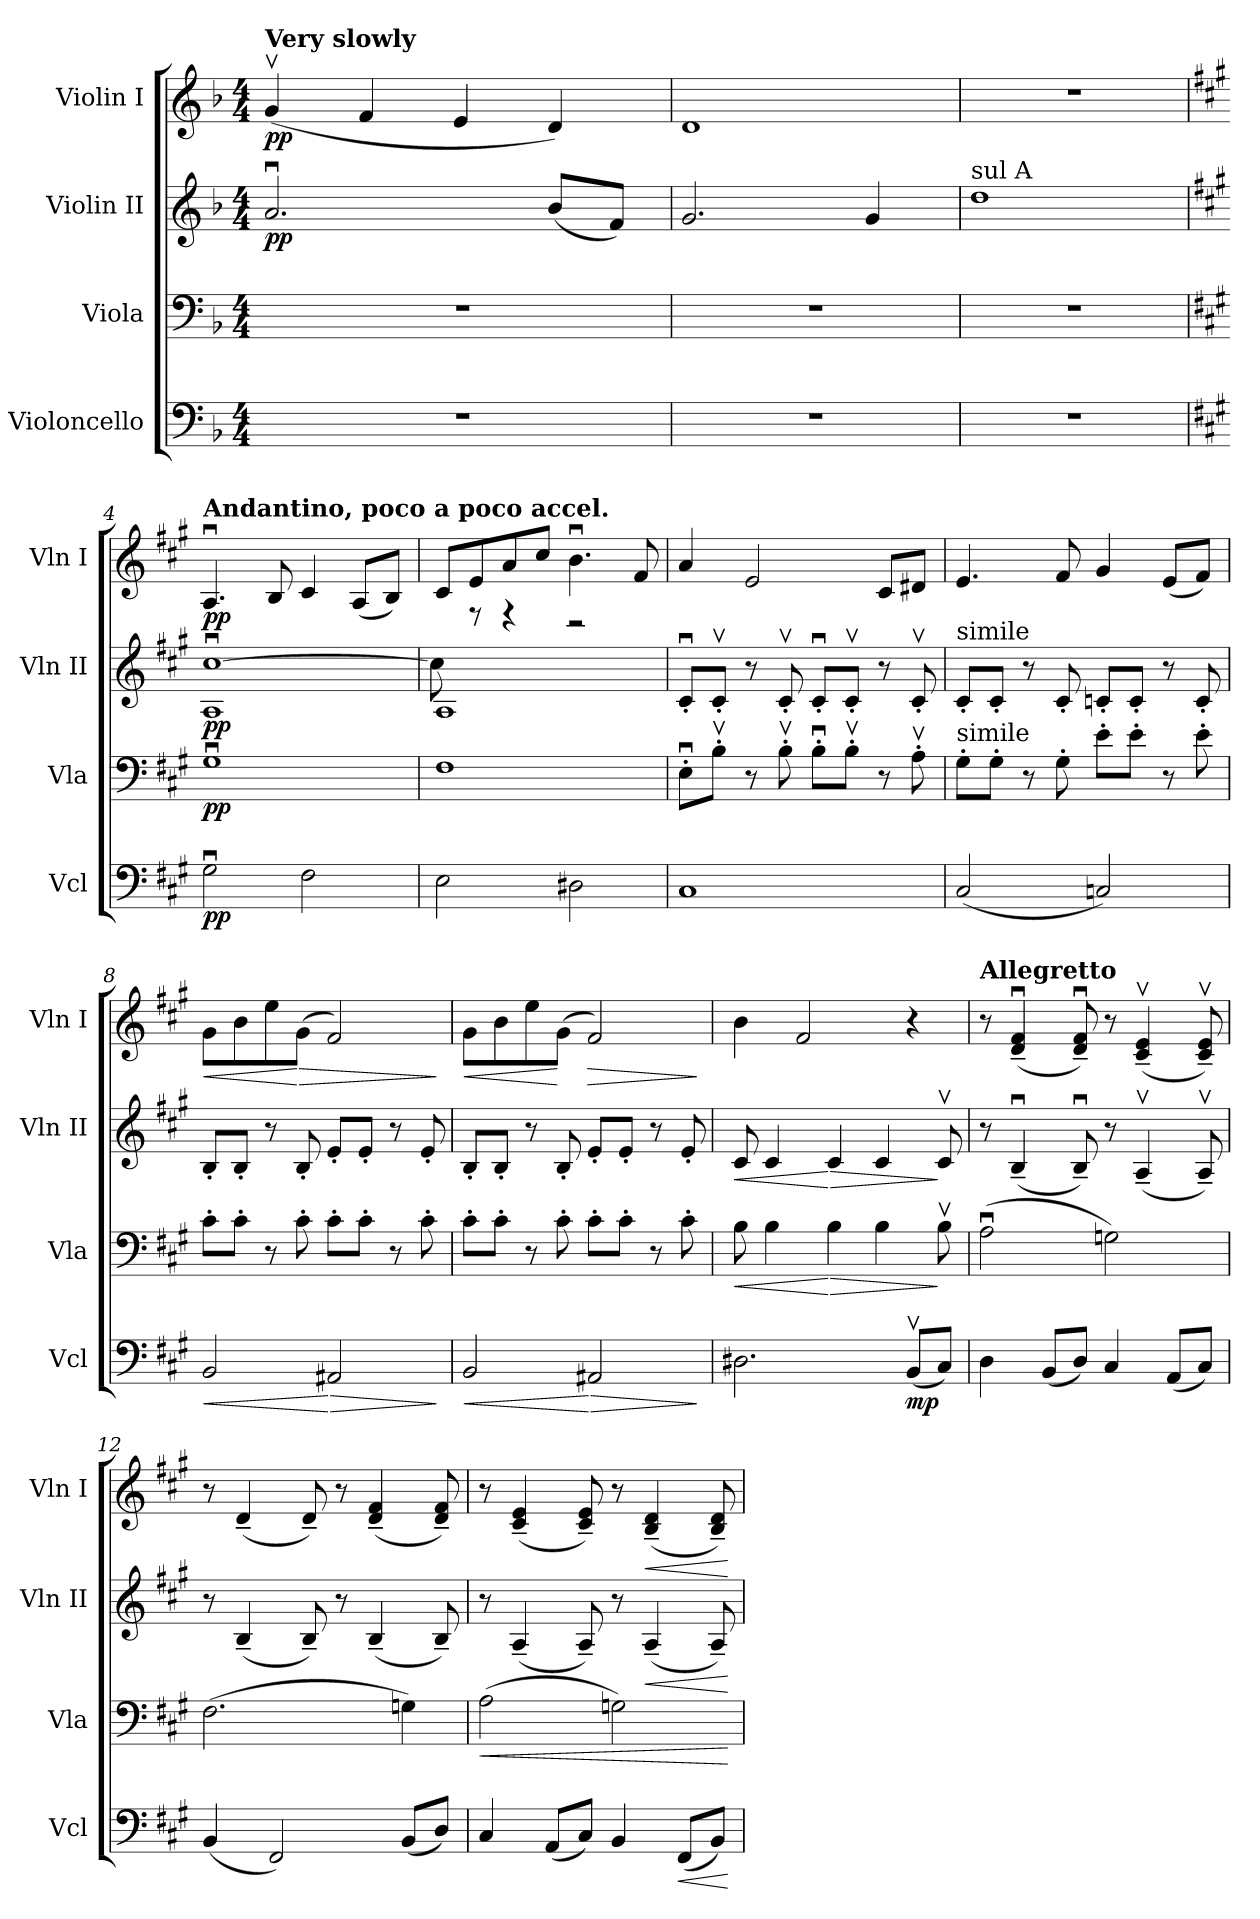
**kern	**dynam	**kern	**dynam	**kern	**dynam	**kern	**dynam
*part4	*part4	*part3	*part3	*part2	*part2	*part1	*part1
*staff4	*staff4	*staff3	*staff3	*staff2	*staff2	*staff1	*staff1
*I"Violoncello	*	*I"Viola	*	*I"Violin II	*	*I"Violin I	*
*I'Vcl	*	*I'Vla	*	*I'Vln II	*	*I'Vln I	*
*clefF4	*	*clefF4	*	*clefG2	*	*clefG2	*
*k[b-]	*	*k[b-]	*	*k[b-]	*	*k[b-]	*
*M4/4	*	*M4/4	*	*M4/4	*	*M4/4	*
*MM50	*	*MM50	*	*MM50	*	*MM50	*
=1	=1	=1	=1	=1	=1	=1	=1
!	!	!	!	!	!	!LO:TX:a:B:t=Very slowly	!
!	!	!	!	!	!LO:DY:b	!	!LO:DY:b
1r	.	1r	.	2.au/	pp	(4gv/	pp
.	.	.	.	.	.	4f/	.
.	.	.	.	.	.	4e/	.
.	.	.	.	(8b-/L	.	4d/)	.
.	.	.	.	8f/J)	.	.	.
=2	=2	=2	=2	=2	=2	=2	=2
1r	.	1r	.	2.g/	.	1d	.
.	.	.	.	4g/	.	.	.
=3	=3	=3	=3	=3	=3	=3	=3
!	!	!	!	!LO:TX:a:t=sul A	!	!	!
1r	.	1r	.	1dd	.	1r	.
=4	=4	=4	=4	=4	=4	=4	=4
*k[f#c#g#]	*	*k[f#c#g#]	*	*k[f#c#g#]	*	*k[f#c#g#]	*
*	*	*	*	*	*	*MM88	*
!	!	!	!	!	!	!LO:TX:a:B:t=Andantino, poco a poco accel.	!
!	!LO:DY:b	!	!LO:DY:b	!	!LO:DY:b	!	!LO:DY:b
2G#u\	pp	1G#u	pp	1Au [1cc#u	pp	4.Au/	pp
.	.	.	.	.	.	8B/	.
2F#\	.	.	.	.	.	4c#/	.
.	.	.	.	.	.	(8A/L	.
.	.	.	.	.	.	8B/J)	.
=5	=5	=5	=5	=5	=5	=5	=5
*	*	*	*	*^	*	*	*
2E\	.	1F#	.	1A	8cc#\]	.	8c#/L	.
.	.	.	.	.	8reee	.	8e/	.
.	.	.	.	.	4reee	.	8a/	.
.	.	.	.	.	.	.	8cc#/J	.
2D#X\	.	.	.	.	2rccc	.	4.bu\	.
.	.	.	.	.	.	.	8f#/	.
*	*	*	*	*v	*v	*	*	*
!!LO:LB:g=z
=6	=6	=6	=6	=6	=6	=6	=6
1C#	.	8Eu'\L	.	8c#u'/L	.	4a/	.
.	.	8Bv'\J	.	8c#v'/J	.	.	.
.	.	8r	.	8r	.	2e/	.
.	.	8Bv'\	.	8c#v'/	.	.	.
.	.	8Bu'\L	.	8c#u'/L	.	.	.
.	.	8Bv'\J	.	8c#v'/J	.	.	.
.	.	8r	.	8r	.	8c#/L	.
.	.	8Av'\	.	8c#v'/	.	8d#X/J	.
=7	=7	=7	=7	=7	=7	=7	=7
!	!	!	!	!LO:TX:a:t=simile	!	!	!
!	!	!LO:TX:a:t=simile	!	!	!	!	!
(2C#/	.	8G#'\L	.	8c#'/L	.	4.e/	.
.	.	8G#'\J	.	8c#'/J	.	.	.
.	.	8r	.	8r	.	.	.
.	.	8G#'\	.	8c#'/	.	8f#/	.
2Cn/)	.	8e'\L	.	8cn'/L	.	4g#/	.
.	.	8e'\J	.	8c'/J	.	.	.
.	.	8r	.	8r	.	(8e/L	.
.	.	8e'\	.	8c'/	.	8f#/J)	.
=8	=8	=8	=8	=8	=8	=8	=8
!	!LO:HP:b	!	!	!	!	!	!LO:HP:b
2BB/	<	8c#'\L	.	8B'/L	.	8g#\L	<
.	.	8c#'\J	.	8B'/J	.	8b\	.
.	.	8r	.	8r	.	8ee\	.
!	!	!	!	!	!	!	!LO:HP:n=1:b
.	.	8c#'\	.	8B'/	.	(8g#\J	[ >
!	!LO:HP:n=1:b	!	!	!	!	!	!
2AA#X/	[ >	8c#'\L	.	8e'/L	.	2f#/)	.
.	.	8c#'\J	.	8e'/J	.	.	.
.	.	8r	.	8r	.	.	.
.	.	8c#'\	.	8e'/	.	.	.
.	]	.	.	.	.	.	]
!!LO:PB:g=z
=9	=9	=9	=9	=9	=9	=9	=9
!	!LO:HP:b	!	!	!	!	!	!LO:HP:b
2BB/	<	8c#'\L	.	8B'/L	.	8g#\L	<
.	.	8c#'\J	.	8B'/J	.	8b\	.
.	.	8r	.	8r	.	8ee\	.
.	.	8c#'\	.	8B'/	.	(8g#\J	[
!	!LO:HP:n=1:b	!	!	!	!	!	!LO:HP:b
2AA#X/	[ >	8c#'\L	.	8e'/L	.	2f#/)	>
.	.	8c#'\J	.	8e'/J	.	.	.
.	.	8r	.	8r	.	.	.
.	.	8c#'\	.	8e'/	.	.	.
.	]	.	.	.	.	.	]
=10	=10	=10	=10	=10	=10	=10	=10
!	!	!	!LO:HP:b	!	!LO:HP:b	!	!
2.D#X\	.	8B\	<	8c#/	<	4b\	.
.	.	4B\	.	4c#/	.	.	.
.	.	.	.	.	.	2f#/	.
!	!	!	!LO:HP:n=1:b	!	!LO:HP:n=1:b	!	!
.	.	4B\	[ >	4c#/	[ >	.	.
.	.	4B\	.	4c#/	.	.	.
!	!LO:DY:b	!	!	!	!	!	!
(8BBv/L	mp	.	.	.	.	4r	.
8C#/J)	.	8Bv\	]	8c#v/	]	.	.
=11	=11	=11	=11	=11	=11	=11	=11
*	*	*	*	*	*	*MM104	*
!	!	!	!	!	!	!LO:TX:a:B:t=Allegretto	!
4D\	.	(2Au\	.	8r	.	8r	.
.	.	.	.	(4Bu~/	.	(4d/u~ 4f#/u~	.
(8BB/L	.	.	.	.	.	.	.
8D/J)	.	.	.	8Bu~/)	.	8d/u~ 8f#/u~)	.
4C#/	.	2Gn\)	.	8r	.	8r	.
.	.	.	.	(4Av~/	.	(4c#/v~ 4e/v~	.
(8AA/L	.	.	.	.	.	.	.
8C#/J)	.	.	.	8Av~/)	.	8c#/v~ 8e/v~)	.
=12	=12	=12	=12	=12	=12	=12	=12
(4BB/	.	(2.F#\	.	8r	.	8r	.
.	.	.	.	(4B~/	.	(4d~/	.
2FF#/)	.	.	.	.	.	.	.
.	.	.	.	8B~/)	.	8d~/)	.
.	.	.	.	8r	.	8r	.
.	.	.	.	(4B~/	.	(4d/~ 4f#/~	.
(8BB/L	.	4Gn\)	.	.	.	.	.
8D/J)	.	.	.	8B~/)	.	8d/~ 8f#/~)	.
=13	=13	=13	=13	=13	=13	=13	=13
!	!	!	!LO:HP:b	!	!	!	!
4C#/	.	(2A\	<	8r	.	8r	.
.	.	.	.	(4A~/	.	(4c#/~ 4e/~	.
(8AA/L	.	.	.	.	.	.	.
8C#/J)	.	.	.	8A~/)	.	8c#/~ 8e/~)	.
4BB/	.	2Gn\)	.	8r	.	8r	.
!	!	!	!	!	!LO:HP:b	!	!LO:HP:b
.	.	.	.	(4A~/	<	(4B/~ 4d/~	<
!	!LO:HP:b	!	!	!	!	!	!
(8FF#/L	<	.	.	.	.	.	.
8BB/J)	.	.	.	8A~/)	.	8B/~ 8d/~)	.
.	[	.	[	.	[	.	[
=	=	=	=	=	=	=	=
*-	*-	*-	*-	*-	*-	*-	*-
